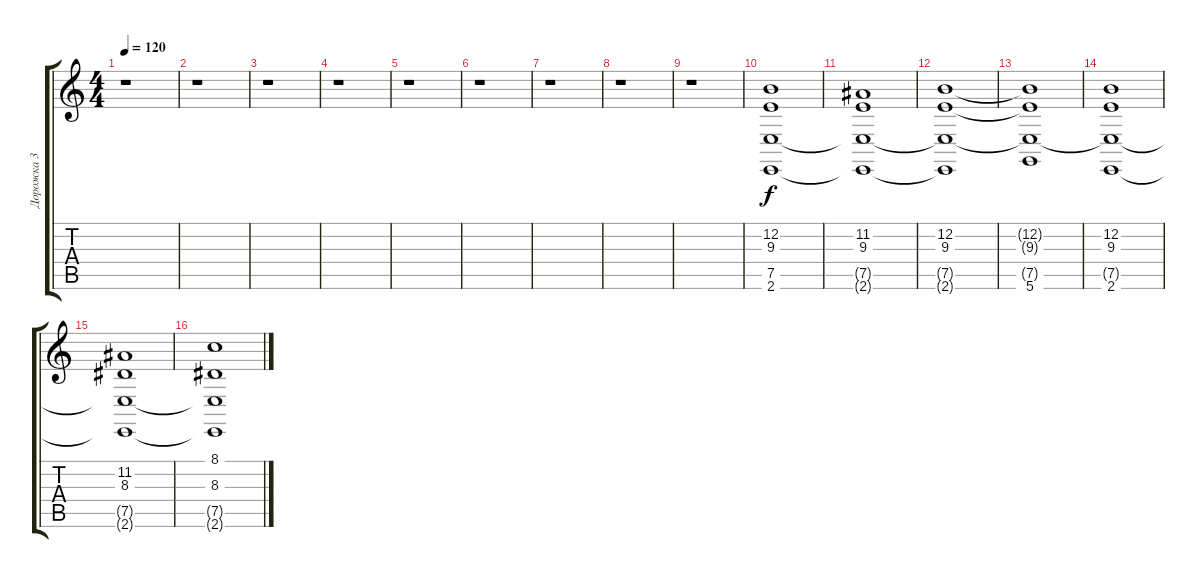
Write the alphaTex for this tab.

\track ("Дорожка 3" "Дорожка 3") {instrument stringensemble2}
\staff {score tabs}
\tuning (E4 B3 G3 D3 A2 D2) {hide}
\ts (4 4)
\tempo 120
\clef g2
\ks c
r.1{dy f} |
r.1 |
r.1 |
r.1 |
r.1 |
r.1 |
r.1 |
r.1 |
r.1 |
(12.2 9.3 7.5 2.6).1 |
(11.2 9.3 7.5{t} 2.6{t}).1 |
(12.2 9.3 7.5{t} 2.6{t}).1 |
(12.2{t} 9.3{t} 7.5{t} 5.6).1 |
(12.2 9.3 7.5{t} 2.6).1 |
(11.2 8.3 7.5{t} 2.6{t}).1 |
(8.1 8.3 7.5{t} 2.6{t}).1
